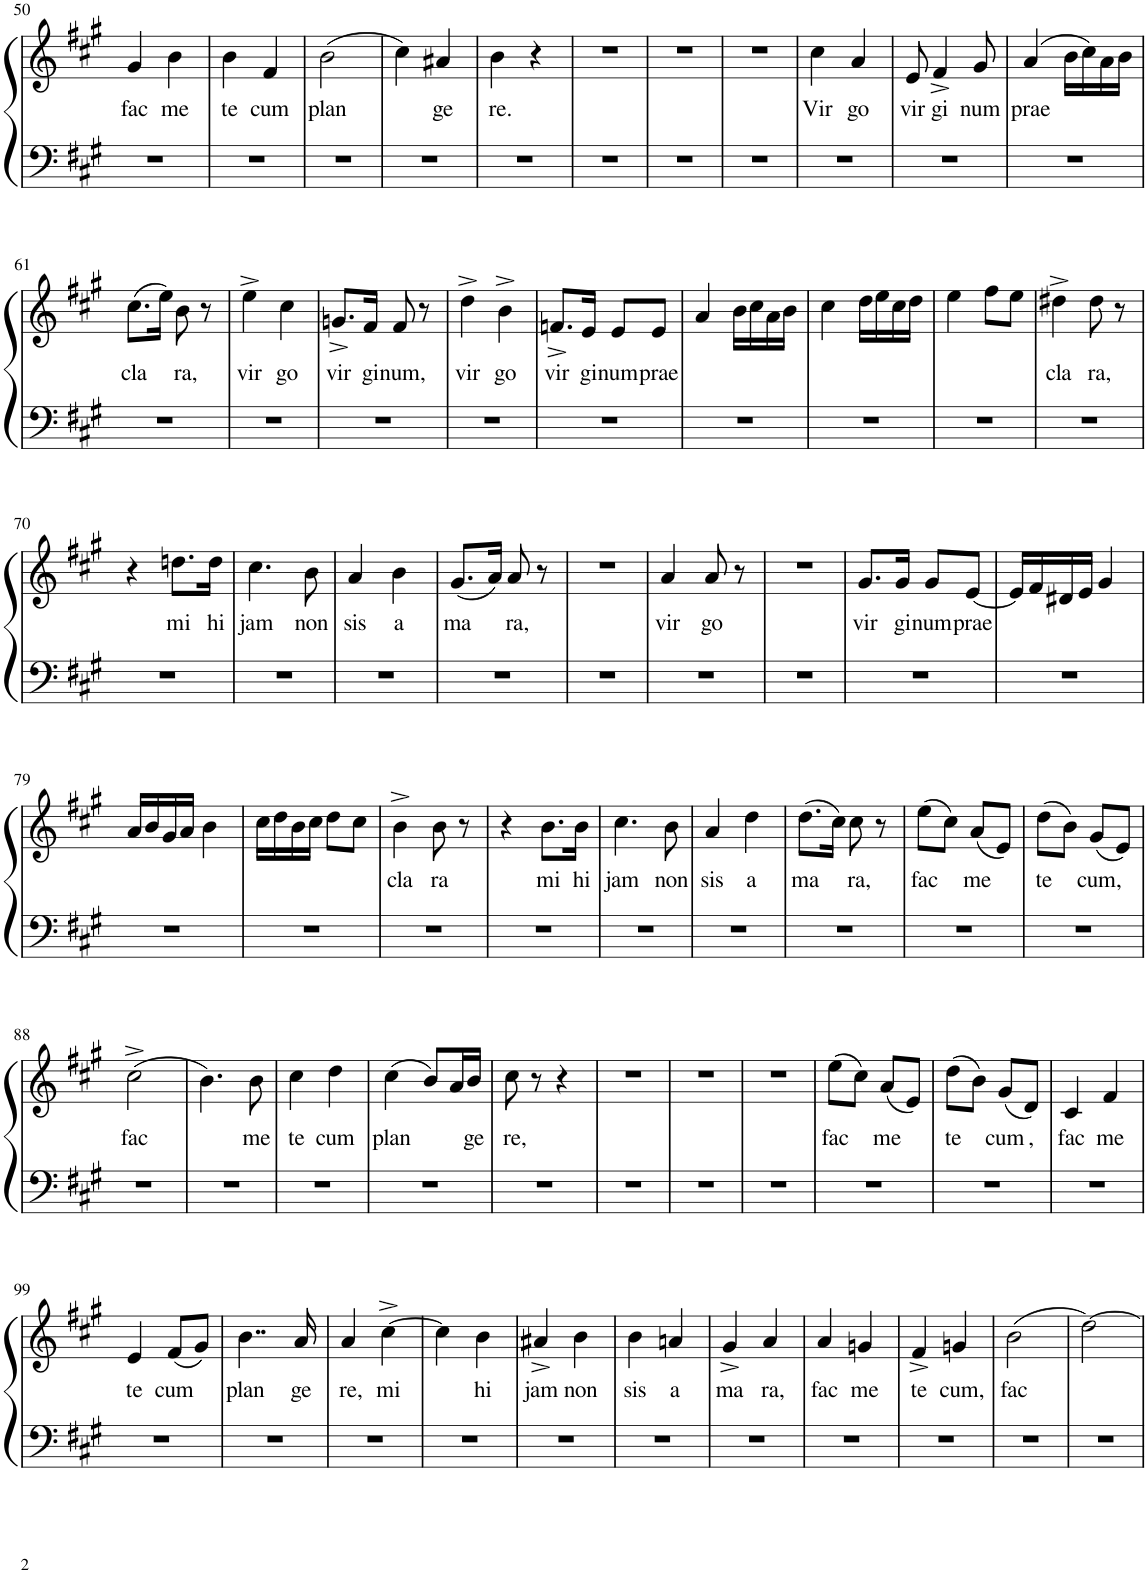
**kern	**kern	**text
*part1	*part1	*part1
*staff2	*staff1	*staff1
*I"Piano	*	*
*I'Pno.	*	*
!!LO:PB:g=z
*clefF4	*clefG2	*
*k[f#c#g#]	*k[f#c#g#]	*
*M2/4	*M2/4	*
=50	=50	=50
!	!	!LO:LY:b
2r	4g#/	fac
!	!	!LO:LY:b
.	4b\	me
=51	=51	=51
!	!	!LO:LY:b
2r	4b\	te
!	!	!LO:LY:b
.	4f#/	cum
=52	=52	=52
!	!	!LO:LY:b
2r	(2b\	plan
=53	=53	=53
2r	4cc#\)	.
!	!	!LO:LY:b
.	4a#X/	ge
=54	=54	=54
!	!	!LO:LY:b
2r	4b\	re.
.	4r	.
=55	=55	=55
2r	2r	.
=56	=56	=56
2r	2r	.
=57	=57	=57
2r	2r	.
=58	=58	=58
!	!	!LO:LY:b
2r	4cc#\	Vir
!	!	!LO:LY:b
.	4a/	go
=59	=59	=59
!	!	!LO:LY:b
2r	8e/	vir
!	!	!LO:LY:b
.	4f#^/	gi
!	!	!LO:LY:b
.	8g#/	num
=60	=60	=60
!	!	!LO:LY:b
2r	(4a/	prae
.	16b\LL	.
.	16cc#\)	.
.	16a\	.
.	16b\JJ	.
!!LO:LB:g=z
=61	=61	=61
!	!	!LO:LY:b
2r	(8.cc#\L	cla
.	16ee\Jk)	.
!	!	!LO:LY:b
.	8b\	ra,
.	8r	.
=62	=62	=62
!	!	!LO:LY:b
2r	4ee^\	vir
!	!	!LO:LY:b
.	4cc#\	go
=63	=63	=63
!	!	!LO:LY:b
2r	8.gn^/L	vir
!	!	!LO:LY:b
.	16f#/Jk	gi
!	!	!LO:LY:b
.	8f#/	num,
.	8r	.
=64	=64	=64
!	!	!LO:LY:b
2r	4dd^\	vir
!	!	!LO:LY:b
.	4b^\	go
=65	=65	=65
!	!	!LO:LY:b
2r	8.fn^/L	vir
!	!	!LO:LY:b
.	16e/Jk	gi
!	!	!LO:LY:b
.	8e/L	num
!	!	!LO:LY:b
.	8e/J	prae
=66	=66	=66
2r	4a/	.
.	16b\LL	.
.	16cc#\	.
.	16a\	.
.	16b\JJ	.
=67	=67	=67
2r	4cc#\	.
.	16dd\LL	.
.	16ee\	.
.	16cc#\	.
.	16dd\JJ	.
=68	=68	=68
2r	4ee\	.
.	8ff#\L	.
.	8ee\J	.
=69	=69	=69
!	!	!LO:LY:b
2r	4dd#X^\	cla
!	!	!LO:LY:b
.	8dd#\	ra,
.	8r	.
!!LO:LB:g=z
=70	=70	=70
2r	4r	.
!	!	!LO:LY:b
.	8.ddn\L	mi
!	!	!LO:LY:b
.	16dd\Jk	hi
=71	=71	=71
!	!	!LO:LY:b
2r	4.cc#\	jam
!	!	!LO:LY:b
.	8b\	non
=72	=72	=72
!	!	!LO:LY:b
2r	4a/	sis
!	!	!LO:LY:b
.	4b\	a
=73	=73	=73
!	!	!LO:LY:b
2r	(8.g#/L	ma
.	16a/Jk)	.
!	!	!LO:LY:b
.	8a/	ra,
.	8r	.
=74	=74	=74
2r	2r	.
=75	=75	=75
!	!	!LO:LY:b
2r	4a/	vir
!	!	!LO:LY:b
.	8a/	go
.	8r	.
=76	=76	=76
2r	2r	.
=77	=77	=77
!	!	!LO:LY:b
2r	8.g#/L	vir
!	!	!LO:LY:b
.	16g#/Jk	gi
!	!	!LO:LY:b
.	8g#/L	num
!	!	!LO:LY:b
.	[8e/J	prae
=78	=78	=78
2r	16e/LL]	.
.	16f#/	.
.	16d#X/	.
.	16e/JJ	.
.	4g#/	.
!!LO:LB:g=z
=79	=79	=79
2r	16a/LL	.
.	16b/	.
.	16g#/	.
.	16a/JJ	.
.	4b\	.
=80	=80	=80
2r	16cc#\LL	.
.	16dd\	.
.	16b\	.
.	16cc#\JJ	.
.	8dd\L	.
.	8cc#\J	.
=81	=81	=81
!	!	!LO:LY:b
2r	4b^\	cla
!	!	!LO:LY:b
.	8b\	ra
.	8r	.
=82	=82	=82
2r	4r	.
!	!	!LO:LY:b
.	8.b\L	mi
!	!	!LO:LY:b
.	16b\Jk	hi
=83	=83	=83
!	!	!LO:LY:b
2r	4.cc#\	jam
!	!	!LO:LY:b
.	8b\	non
=84	=84	=84
!	!	!LO:LY:b
2r	4a/	sis
!	!	!LO:LY:b
.	4dd\	a
=85	=85	=85
!	!	!LO:LY:b
2r	(8.dd\L	ma
.	16cc#\Jk)	.
!	!	!LO:LY:b
.	8cc#\	ra,
.	8r	.
=86	=86	=86
!	!	!LO:LY:b
2r	(8ee\L	fac
.	8cc#\J)	.
!	!	!LO:LY:b
.	(8a/L	me
.	8e/J)	.
=87	=87	=87
!	!	!LO:LY:b
2r	(8dd\L	te
.	8b\J)	.
!	!	!LO:LY:b
.	(8g#/L	cum,
.	8e/J)	.
!!LO:LB:g=z
=88	=88	=88
!	!	!LO:LY:b
2r	(2cc#^\	fac
=89	=89	=89
2r	4.b\)	.
!	!	!LO:LY:b
.	8b\	me
=90	=90	=90
!	!	!LO:LY:b
2r	4cc#\	te
!	!	!LO:LY:b
.	4dd\	cum
=91	=91	=91
!	!	!LO:LY:b
2r	(4cc#\	plan
.	8b/L)	.
.	16a/L	.
!	!	!LO:LY:b
.	16b/JJ	ge
=92	=92	=92
!	!	!LO:LY:b
2r	8cc#\	re,
.	8r	.
.	4r	.
=93	=93	=93
2r	2r	.
=94	=94	=94
2r	2r	.
=95	=95	=95
2r	2r	.
=96	=96	=96
!	!	!LO:LY:b
2r	(8ee\L	fac
.	8cc#\J)	.
!	!	!LO:LY:b
.	(8a/L	me
.	8e/J)	.
=97	=97	=97
!	!	!LO:LY:b
2r	(8dd\L	te
.	8b\J)	.
!	!	!LO:LY:b
.	(8g#/L	cum
!	!	!LO:LY:b
.	8d/J)	,
=98	=98	=98
!	!	!LO:LY:b
2r	4c#/	fac
!	!	!LO:LY:b
.	4f#/	me
!!LO:LB:g=z
=99	=99	=99
!	!	!LO:LY:b
2r	4e/	te
!	!	!LO:LY:b
.	(8f#/L	cum
.	8g#/J)	.
=100	=100	=100
!	!	!LO:LY:b
2r	4..b\	plan
!	!	!LO:LY:b
.	16a/	ge
=101	=101	=101
!	!	!LO:LY:b
2r	4a/	re,
!	!	!LO:LY:b
.	[4cc#^\	mi
=102	=102	=102
2r	4cc#\]	.
!	!	!LO:LY:b
.	4b\	hi
=103	=103	=103
!	!	!LO:LY:b
2r	4a#X^/	jam
!	!	!LO:LY:b
.	4b\	non
=104	=104	=104
!	!	!LO:LY:b
2r	4b\	sis
!	!	!LO:LY:b
.	4an/	a
=105	=105	=105
!	!	!LO:LY:b
2r	4g#^/	ma
!	!	!LO:LY:b
.	4a/	ra,
=106	=106	=106
!	!	!LO:LY:b
2r	4a/	fac
!	!	!LO:LY:b
.	4gn/	me
=107	=107	=107
!	!	!LO:LY:b
2r	4f#^/	te
!	!	!LO:LY:b
.	4gn/	cum,
=108	=108	=108
!	!	!LO:LY:b
2r	(2b\	fac
=109	=109	=109
2r	[2dd\)	.
=	=	=
*-	*-	*-
